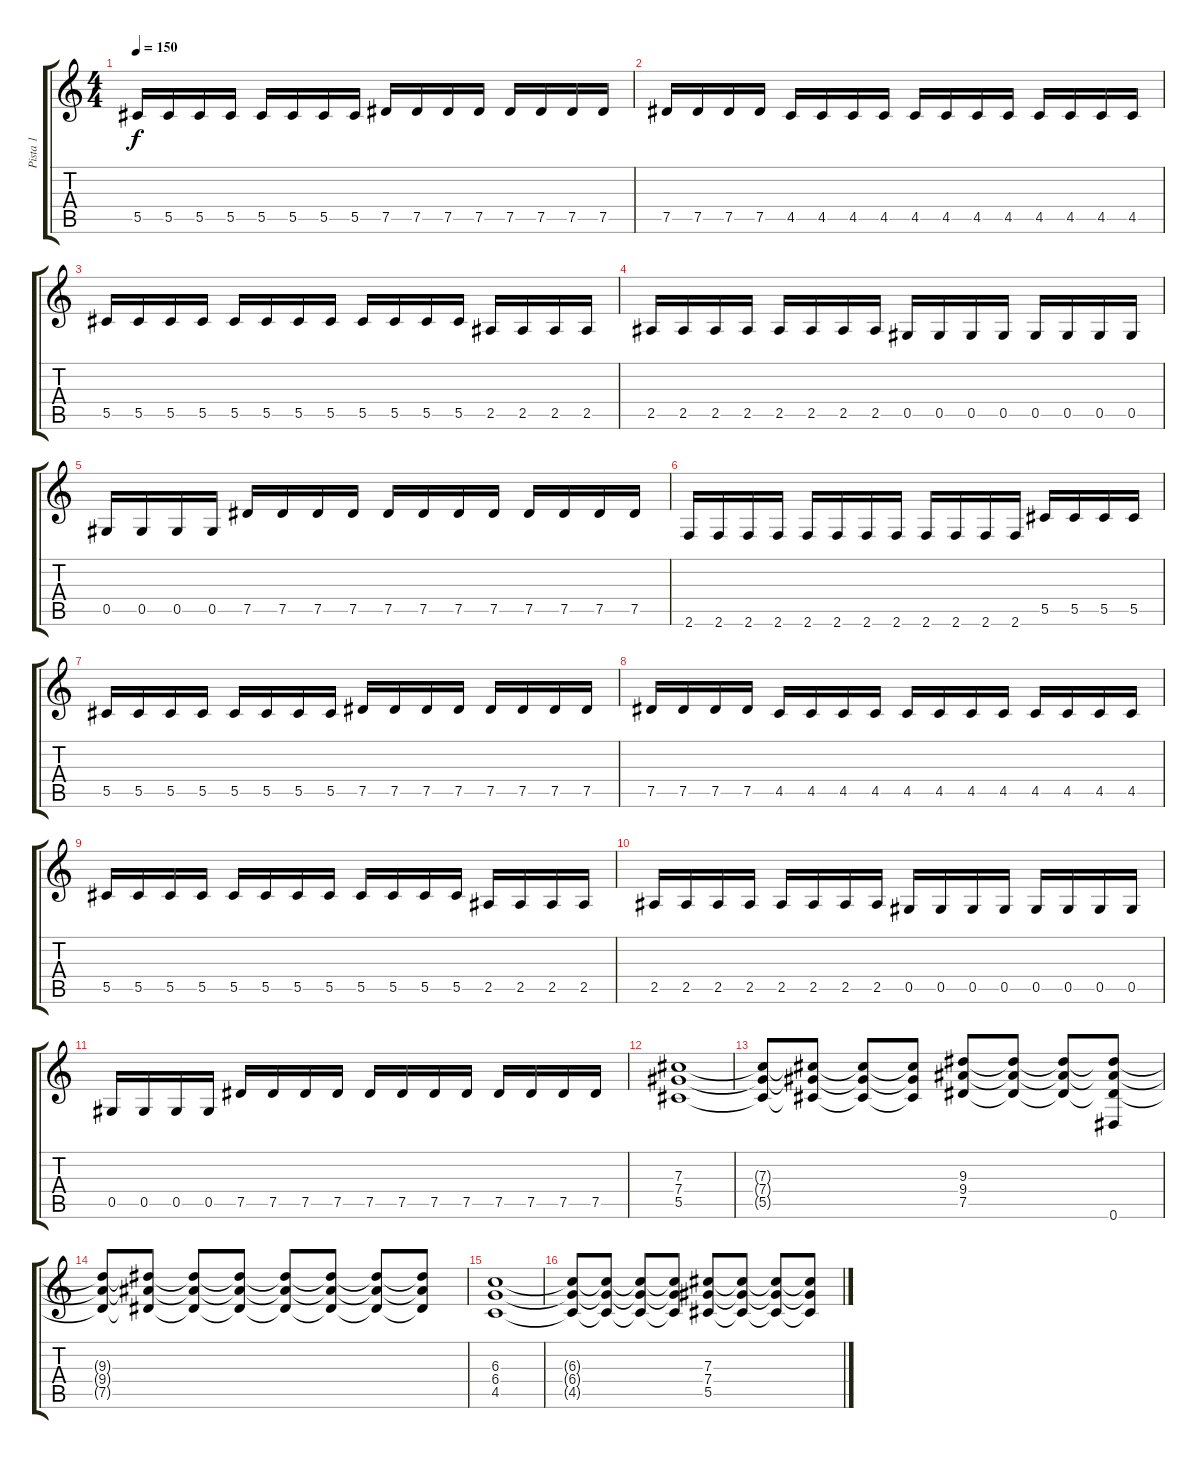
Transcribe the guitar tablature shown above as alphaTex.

\track ("Pista 1" "Pista 1") {instrument distortionguitar}
\staff {score tabs}
\tuning (Eb4 Bb3 Gb3 Db3 Ab2 Eb2) {hide}
\ts (4 4)
\tempo 150
\clef g2
\ks c
5.5.16{dy f} 5.5.16 5.5.16 5.5.16 5.5.16 5.5.16 5.5.16 5.5.16 7.5.16 7.5.16 7.5.16 7.5.16 7.5.16 7.5.16 7.5.16 7.5.16 |
7.5.16 7.5.16 7.5.16 7.5.16 4.5.16 4.5.16 4.5.16 4.5.16 4.5.16 4.5.16 4.5.16 4.5.16 4.5.16 4.5.16 4.5.16 4.5.16 |
5.5.16 5.5.16 5.5.16 5.5.16 5.5.16 5.5.16 5.5.16 5.5.16 5.5.16 5.5.16 5.5.16 5.5.16 2.5.16 2.5.16 2.5.16 2.5.16 |
2.5.16 2.5.16 2.5.16 2.5.16 2.5.16 2.5.16 2.5.16 2.5.16 0.5.16 0.5.16 0.5.16 0.5.16 0.5.16 0.5.16 0.5.16 0.5.16 |
0.5.16 0.5.16 0.5.16 0.5.16 7.5.16 7.5.16 7.5.16 7.5.16 7.5.16 7.5.16 7.5.16 7.5.16 7.5.16 7.5.16 7.5.16 7.5.16 |
2.6.16 2.6.16 2.6.16 2.6.16 2.6.16 2.6.16 2.6.16 2.6.16 2.6.16 2.6.16 2.6.16 2.6.16 5.5.16 5.5.16 5.5.16 5.5.16 |
5.5.16 5.5.16 5.5.16 5.5.16 5.5.16 5.5.16 5.5.16 5.5.16 7.5.16 7.5.16 7.5.16 7.5.16 7.5.16 7.5.16 7.5.16 7.5.16 |
7.5.16 7.5.16 7.5.16 7.5.16 4.5.16 4.5.16 4.5.16 4.5.16 4.5.16 4.5.16 4.5.16 4.5.16 4.5.16 4.5.16 4.5.16 4.5.16 |
5.5.16 5.5.16 5.5.16 5.5.16 5.5.16 5.5.16 5.5.16 5.5.16 5.5.16 5.5.16 5.5.16 5.5.16 2.5.16 2.5.16 2.5.16 2.5.16 |
2.5.16 2.5.16 2.5.16 2.5.16 2.5.16 2.5.16 2.5.16 2.5.16 0.5.16 0.5.16 0.5.16 0.5.16 0.5.16 0.5.16 0.5.16 0.5.16 |
0.5.16 0.5.16 0.5.16 0.5.16 7.5.16 7.5.16 7.5.16 7.5.16 7.5.16 7.5.16 7.5.16 7.5.16 7.5.16 7.5.16 7.5.16 7.5.16 |
(7.3 7.4 5.5).1 |
(7.3{t} 7.4{t} 5.5{t}).8 (7.3{t} 7.4{t} 5.5{t}).8 (7.3{t} 7.4{t} 5.5{t}).8 (7.3{t} 7.4{t} 5.5{t}).8 (9.3 9.4 7.5).8 (9.3{t} 9.4{t} 7.5{t}).8 (9.3{t} 9.4{t} 7.5{t}).8 (9.3{t} 9.4{t} 7.5{t} 0.6).8 |
(9.3{t} 9.4{t} 7.5{t}).8 (9.3{t} 9.4{t} 7.5{t}).8 (9.3{t} 9.4{t} 7.5{t}).8 (9.3{t} 9.4{t} 7.5{t}).8 (9.3{t} 9.4{t} 7.5{t}).8 (9.3{t} 9.4{t} 7.5{t}).8 (9.3{t} 9.4{t} 7.5{t}).8 (9.3{t} 9.4{t} 7.5{t}).8 |
(6.3 6.4 4.5).1 |
(6.3{t} 6.4{t} 4.5{t}).8 (6.3{t} 6.4{t} 4.5{t}).8 (6.3{t} 6.4{t} 4.5{t}).8 (6.3{t} 6.4{t} 4.5{t}).8 (7.3 7.4 5.5).8 (7.3{t} 7.4{t} 5.5{t}).8 (7.3{t} 7.4{t} 5.5{t}).8 (7.3{t} 7.4{t} 5.5{t}).8
